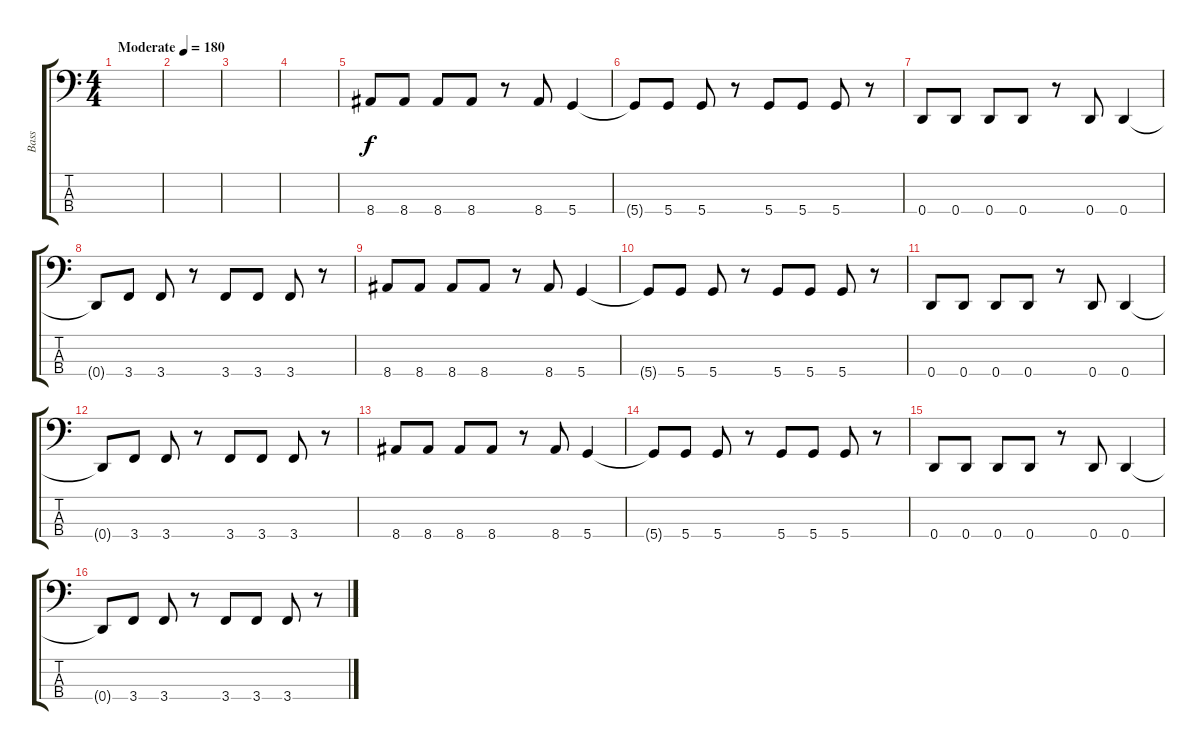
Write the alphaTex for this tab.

\track ("Bass" "Bass") {instrument electricbassfinger}
\staff {score tabs}
\tuning (G2 D2 A1 D1) {hide}
\ts (4 4)
\tempo (180 "Moderate")
\clef f4
\ks c
|
|
|
|
8.4.8 8.4.8 8.4.8 8.4.8 r.8 8.4.8 5.4.4 |
5.4{t}.8 5.4.8 5.4.8 r.8 5.4.8 5.4.8 5.4.8 r.8 |
0.4.8 0.4.8 0.4.8 0.4.8 r.8 0.4.8 0.4.4 |
0.4{t}.8 3.4.8 3.4.8 r.8 3.4.8 3.4.8 3.4.8 r.8 |
8.4.8 8.4.8 8.4.8 8.4.8 r.8 8.4.8 5.4.4 |
5.4{t}.8 5.4.8 5.4.8 r.8 5.4.8 5.4.8 5.4.8 r.8 |
0.4.8 0.4.8 0.4.8 0.4.8 r.8 0.4.8 0.4.4 |
0.4{t}.8 3.4.8 3.4.8 r.8 3.4.8 3.4.8 3.4.8 r.8 |
8.4.8 8.4.8 8.4.8 8.4.8 r.8 8.4.8 5.4.4 |
5.4{t}.8 5.4.8 5.4.8 r.8 5.4.8 5.4.8 5.4.8 r.8 |
0.4.8 0.4.8 0.4.8 0.4.8 r.8 0.4.8 0.4.4 |
0.4{t}.8 3.4.8 3.4.8 r.8 3.4.8 3.4.8 3.4.8 r.8
